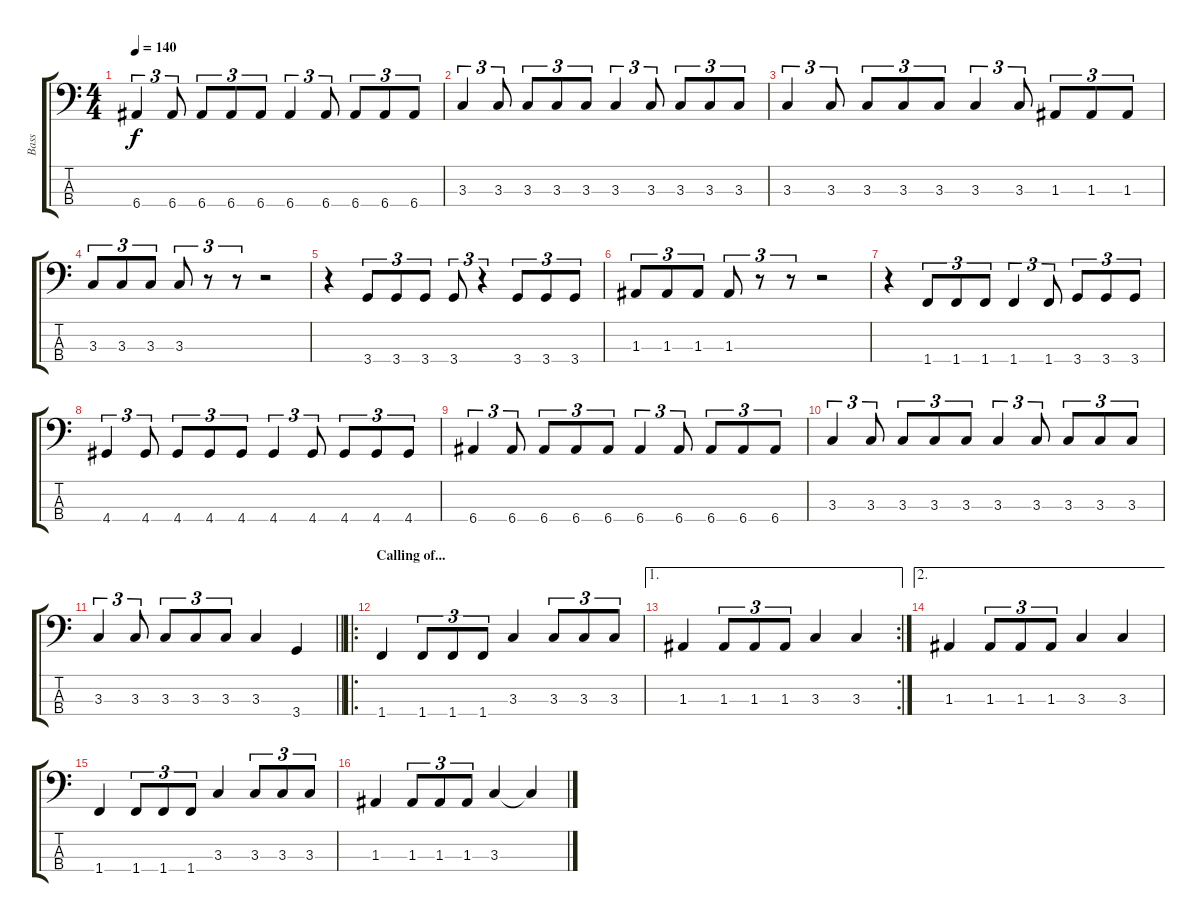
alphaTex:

\track ("Bass" "Bass") {instrument electricbasspick}
\staff {score tabs}
\tuning (G2 D2 A1 E1) {hide}
\ts (4 4)
\tempo 140
\clef f4
\ks c
6.4.4{tu (3 2) dy f} 6.4.8{tu (3 2)} 6.4.8{tu (3 2)} 6.4.8{tu (3 2)} 6.4.8{tu (3 2)} 6.4.4{tu (3 2)} 6.4.8{tu (3 2)} 6.4.8{tu (3 2)} 6.4.8{tu (3 2)} 6.4.8{tu (3 2)} |
3.3.4{tu (3 2)} 3.3.8{tu (3 2)} 3.3.8{tu (3 2)} 3.3.8{tu (3 2)} 3.3.8{tu (3 2)} 3.3.4{tu (3 2)} 3.3.8{tu (3 2)} 3.3.8{tu (3 2)} 3.3.8{tu (3 2)} 3.3.8{tu (3 2)} |
3.3.4{tu (3 2)} 3.3.8{tu (3 2)} 3.3.8{tu (3 2)} 3.3.8{tu (3 2)} 3.3.8{tu (3 2)} 3.3.4{tu (3 2)} 3.3.8{tu (3 2)} 1.3.8{tu (3 2)} 1.3.8{tu (3 2)} 1.3.8{tu (3 2)} |
3.3.8{tu (3 2)} 3.3.8{tu (3 2)} 3.3.8{tu (3 2)} 3.3.8{tu (3 2)} r.8{tu (3 2)} r.8{tu (3 2)} r.2 |
r.4 3.4.8{tu (3 2)} 3.4.8{tu (3 2)} 3.4.8{tu (3 2)} 3.4.8{tu (3 2)} r.4{tu (3 2)} 3.4.8{tu (3 2)} 3.4.8{tu (3 2)} 3.4.8{tu (3 2)} |
1.3.8{tu (3 2)} 1.3.8{tu (3 2)} 1.3.8{tu (3 2)} 1.3.8{tu (3 2)} r.8{tu (3 2)} r.8{tu (3 2)} r.2 |
r.4 1.4.8{tu (3 2)} 1.4.8{tu (3 2)} 1.4.8{tu (3 2)} 1.4.4{tu (3 2)} 1.4.8{tu (3 2)} 3.4.8{tu (3 2)} 3.4.8{tu (3 2)} 3.4.8{tu (3 2)} |
4.4.4{tu (3 2)} 4.4.8{tu (3 2)} 4.4.8{tu (3 2)} 4.4.8{tu (3 2)} 4.4.8{tu (3 2)} 4.4.4{tu (3 2)} 4.4.8{tu (3 2)} 4.4.8{tu (3 2)} 4.4.8{tu (3 2)} 4.4.8{tu (3 2)} |
6.4.4{tu (3 2)} 6.4.8{tu (3 2)} 6.4.8{tu (3 2)} 6.4.8{tu (3 2)} 6.4.8{tu (3 2)} 6.4.4{tu (3 2)} 6.4.8{tu (3 2)} 6.4.8{tu (3 2)} 6.4.8{tu (3 2)} 6.4.8{tu (3 2)} |
3.3.4{tu (3 2)} 3.3.8{tu (3 2)} 3.3.8{tu (3 2)} 3.3.8{tu (3 2)} 3.3.8{tu (3 2)} 3.3.4{tu (3 2)} 3.3.8{tu (3 2)} 3.3.8{tu (3 2)} 3.3.8{tu (3 2)} 3.3.8{tu (3 2)} |
\barLineRight lightlight
3.3.4{tu (3 2)} 3.3.8{tu (3 2)} 3.3.8{tu (3 2)} 3.3.8{tu (3 2)} 3.3.8{tu (3 2)} 3.3.4 3.4.4 |
\ro
\section ("" "Calling of...")
1.4.4 1.4.8{tu (3 2)} 1.4.8{tu (3 2)} 1.4.8{tu (3 2)} 3.3.4 3.3.8{tu (3 2)} 3.3.8{tu (3 2)} 3.3.8{tu (3 2)} |
\ae 1
\rc 2
1.3.4 1.3.8{tu (3 2)} 1.3.8{tu (3 2)} 1.3.8{tu (3 2)} 3.3.4 3.3.4 |
\ae 2
1.3.4 1.3.8{tu (3 2)} 1.3.8{tu (3 2)} 1.3.8{tu (3 2)} 3.3.4 3.3.4 |
1.4.4 1.4.8{tu (3 2)} 1.4.8{tu (3 2)} 1.4.8{tu (3 2)} 3.3.4 3.3.8{tu (3 2)} 3.3.8{tu (3 2)} 3.3.8{tu (3 2)} |
1.3.4 1.3.8{tu (3 2)} 1.3.8{tu (3 2)} 1.3.8{tu (3 2)} 3.3.4 3.3{t}.4
